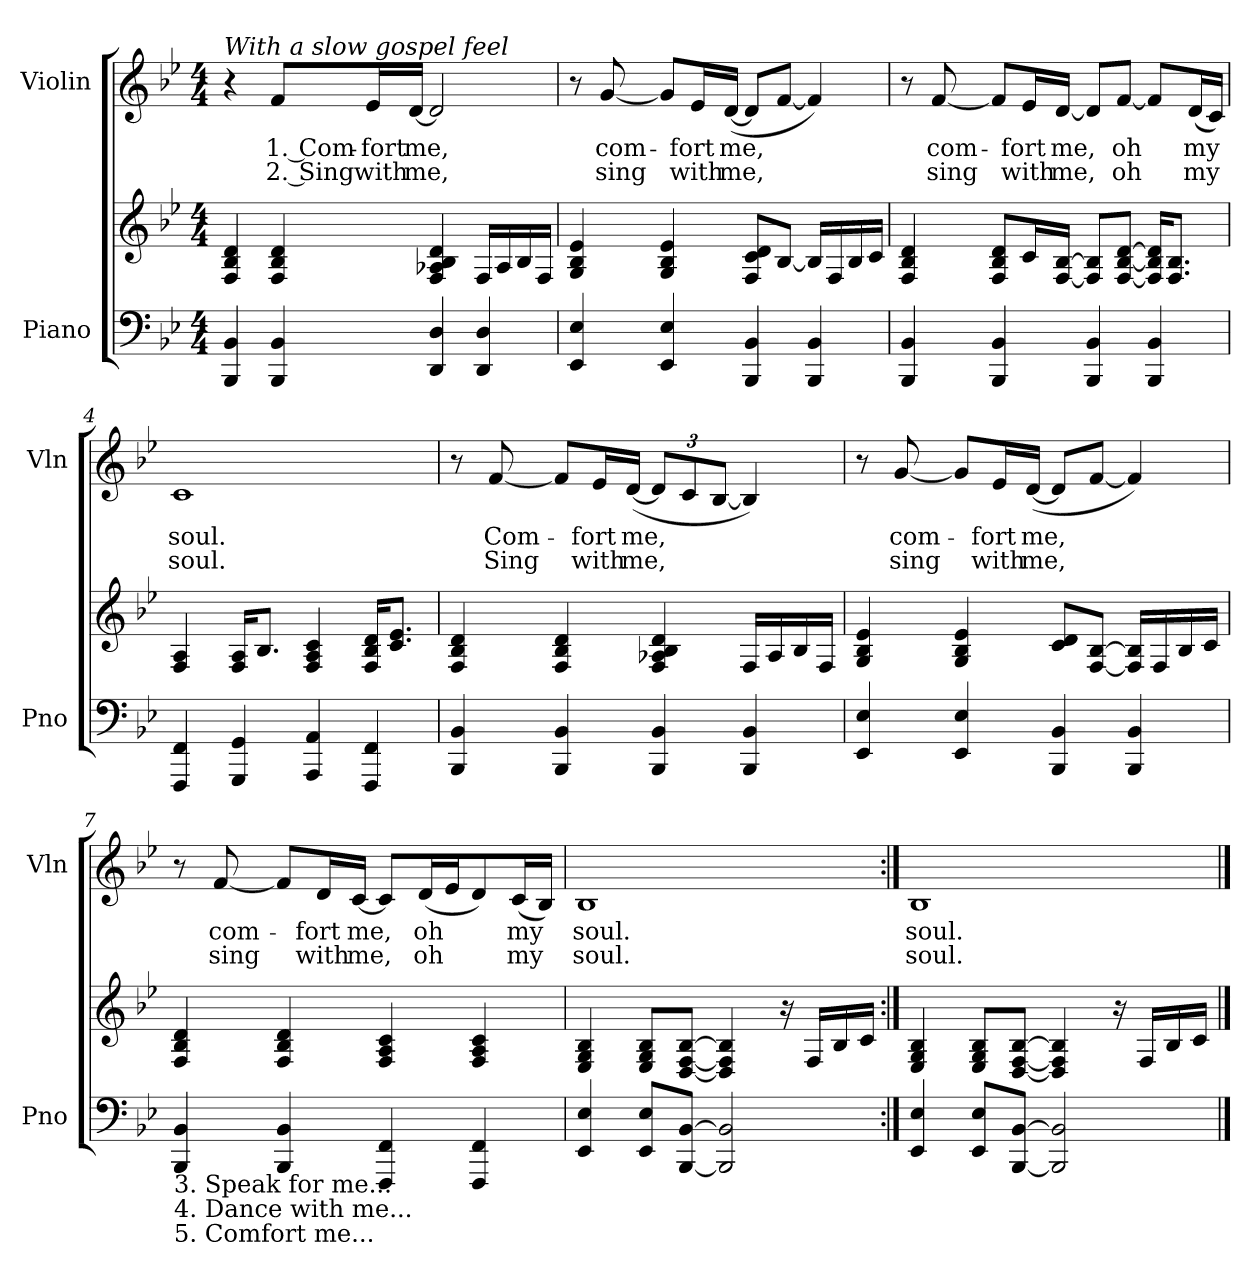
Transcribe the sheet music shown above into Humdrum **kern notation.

**kern	**kern	**kern	**text	**text
*part2	*part2	*part1	*part1	*part1
*staff3	*staff2	*staff1	*staff1	*staff1
*I"Piano	*	*I"Violin	*	*
*I'Pno	*	*I'Vln	*	*
*clefF4	*clefG2	*clefG2	*	*
*k[b-e-]	*k[b-e-]	*k[b-e-]	*	*
*M4/4	*M4/4	*M4/4	*	*
*MM60	*MM60	*MM60	*	*
=1	=1	=1	=1	=1
!	!	!LO:TX:a:i:t=With a slow gospel feel	!	!
4BBB-/ 4BB-/	4F/ 4B-/ 4d/	4r	.	.
!	!	!	!LO:LY:b	!LO:LY:b
4BBB-/ 4BB-/	4F/ 4B-/ 4d/	8f/L	1. Com-	2. Sing
!	!	!	!LO:LY:b	!LO:LY:b
.	.	16e-/L	-fort	with
!	!	!	!LO:LY:b	!LO:LY:b
.	.	[<16d/JJ	me,	me,
4DD/ 4D/	4F/ 4A-X/ 4B-/ 4d/	2d/]	.	.
4DD/ 4D/	16F/LL	.	.	.
.	16A-/	.	.	.
.	16B-/	.	.	.
.	16F/JJ	.	.	.
=2	=2	=2	=2	=2
4EE-/ 4E-/	4G/ 4B-/ 4e-/	8r	.	.
!	!	!	!LO:LY:b	!LO:LY:b
.	.	[8g/	com-	sing
4EE-/ 4E-/	4G/ 4B-/ 4e-/	8g/L]	.	.
!	!	!	!LO:LY:b	!LO:LY:b
.	.	16e-/L	-fort	with
!	!	!	!LO:LY:b	!LO:LY:b
.	.	([16d/JJ	me,	me,
4BBB-/ 4BB-/	8F/ 8c/ 8d/L	8d/L]	.	.
.	[8B-/J	[8f/J	.	.
4BBB-/ 4BB-/	16B-/LL]	4f/])	.	.
.	16F/	.	.	.
.	16B-/	.	.	.
.	16c/JJ	.	.	.
!!LO:LB:g=z
=3	=3	=3	=3	=3
4BBB-/ 4BB-/	4F/ 4B-/ 4d/	8r	.	.
!	!	!	!LO:LY:b	!LO:LY:b
.	.	[<8f/	com-	sing
4BBB-/ 4BB-/	8F/ 8B-/ 8d/L	8f/L]	.	.
!	!	!	!LO:LY:b	!LO:LY:b
.	16c/L	16e-/L	-fort	with
!	!	!	!LO:LY:b	!LO:LY:b
.	[16F/ [16B-/JJ	[<16d/JJ	me,	me,
4BBB-/ 4BB-/	8F/] 8B-/]L	8d/L]	.	.
!	!	!	!LO:LY:b	!LO:LY:b
.	[8F/ [8B-/ [8d/J	[<8f/J	oh	oh
4BBB-/ 4BB-/	16F/] 16B-/] 16d/]KL	8f/L]	.	.
.	8.F/ 8.B-/J	.	.	.
!	!	!	!LO:LY:b	!LO:LY:b
.	.	(<16d/L	my	my
.	.	16c/JJ)	.	.
=4	=4	=4	=4	=4
!	!	!	!LO:LY:b	!LO:LY:b
4FFF/ 4FF/	4F/ 4A/	1c	soul.	soul.
4GGG/ 4GG/	16F/ 16A/KL	.	.	.
.	8.B-/J	.	.	.
4AAA/ 4AA/	4F/ 4A/ 4c/	.	.	.
4FFF/ 4FF/	16F/ 16B-/ 16d/KL	.	.	.
.	8.c/ 8.e-/J	.	.	.
!!LO:LB:g=z
=5	=5	=5	=5	=5
4BBB-/ 4BB-/	4F/ 4B-/ 4d/	8r	.	.
!	!	!	!LO:LY:b	!LO:LY:b
.	.	[8f/	Com-	Sing
4BBB-/ 4BB-/	4F/ 4B-/ 4d/	8f/L]	.	.
!	!	!	!LO:LY:b	!LO:LY:b
.	.	16e-/L	-fort	with
!	!	!	!LO:LY:b	!LO:LY:b
.	.	([16d/JJ	me,	me,
*	*	*Xbrackettup	*	*
4BBB-/ 4BB-/	4F/ 4A-X/ 4B-/ 4d/	12d/L]	.	.
.	.	12c/	.	.
.	.	[12B-/J	.	.
4BBB-/ 4BB-/	16F/LL	4B-/])	.	.
.	16A-/	.	.	.
.	16B-/	.	.	.
.	16F/JJ	.	.	.
=6	=6	=6	=6	=6
4EE-/ 4E-/	4G/ 4B-/ 4e-/	8r	.	.
!	!	!	!LO:LY:b	!LO:LY:b
.	.	[8g/	com-	sing
4EE-/ 4E-/	4G/ 4B-/ 4e-/	8g/L]	.	.
!	!	!	!LO:LY:b	!LO:LY:b
.	.	16e-/L	-fort	with
!	!	!	!LO:LY:b	!LO:LY:b
.	.	([16d/JJ	me,	me,
4BBB-/ 4BB-/	8c/ 8d/L	8d/L]	.	.
.	[8F/ [8B-/J	[8f/J	.	.
4BBB-/ 4BB-/	16F/] 16B-/]LL	4f/])	.	.
.	16F/	.	.	.
.	16B-/	.	.	.
.	16c/JJ	.	.	.
!!LO:PB:g=z
=7	=7	=7	=7	=7
!LO:TX:b:t=3. Speak for me...	!	!	!	!
!LO:TX:b:t=4. Dance with me...	!	!	!	!
!LO:TX:b:t=5. Comfort me...	!	!	!	!
4BBB-/ 4BB-/	4F/ 4B-/ 4d/	8r	.	.
!	!	!	!LO:LY:b	!LO:LY:b
.	.	[<8f/	com-	sing
4BBB-/ 4BB-/	4F/ 4B-/ 4d/	8f/L]	.	.
!	!	!	!LO:LY:b	!LO:LY:b
.	.	16d/L	-fort	with
!	!	!	!LO:LY:b	!LO:LY:b
.	.	[<16c/JJ	me,	me,
4FFF/ 4FF/	4F/ 4A/ 4c/	8c/L]	.	.
!	!	!	!LO:LY:b	!LO:LY:b
.	.	(<16d/L	oh	oh
.	.	16e-/J	.	.
4FFF/ 4FF/	4F/ 4A/ 4c/	8d/)	.	.
!	!	!	!LO:LY:b	!LO:LY:b
.	.	(<16c/L	my	my
.	.	16B-/JJ)	.	.
=8	=8	=8	=8	=8
!	!	!	!LO:LY:b	!LO:LY:b
4EE-/ 4E-/	4E-/ 4G/ 4B-/	1B-	soul.	soul.
8EE-/ 8E-/L	8E-/ 8G/ 8B-/L	.	.	.
[<8BBB-/ [>8BB-/J	[8D/ [8F/ [8B-/J	.	.	.
2BBB-/] 2BB-/]	4D/] 4F/] 4B-/]	.	.	.
.	16r	.	.	.
.	16F/LL	.	.	.
.	16B-/	.	.	.
.	16c/JJ	.	.	.
=9:|!	=9:|!	=9:|!	=9:|!	=9:|!
!	!	!	!LO:LY:b	!LO:LY:b
4EE-/ 4E-/	4E-/ 4G/ 4B-/	1B-	soul.	soul.
8EE-/ 8E-/L	8E-/ 8G/ 8B-/L	.	.	.
[<8BBB-/ [>8BB-/J	[8D/ [8F/ [8B-/J	.	.	.
2BBB-/] 2BB-/]	4D/] 4F/] 4B-/]	.	.	.
.	16r	.	.	.
.	16F/LL	.	.	.
.	16B-/	.	.	.
.	16c/JJ	.	.	.
==	==	==	==	==
*-	*-	*-	*-	*-
